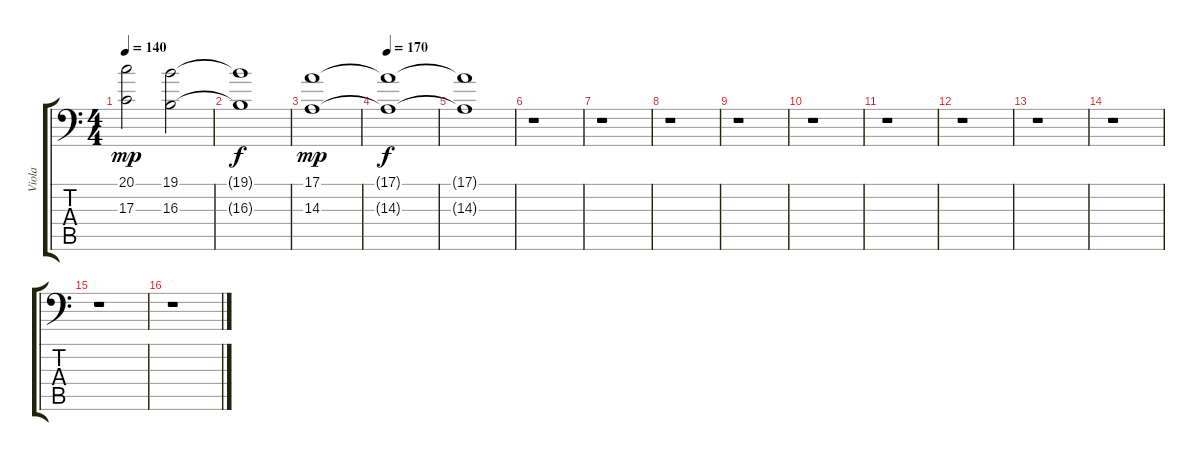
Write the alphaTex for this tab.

\track ("Viola" "Viola") {instrument viola}
\staff {score tabs}
\tuning (E3 B2 G2 D2 A1 E1) {hide}
\ts (4 4)
\tempo 140
\clef f4
\ks c
(20.1 17.3).2{dy mp} (19.1 16.3).2 |
(19.1{t} 16.3{t}).1{dy f} |
(17.1 14.3).1{dy mp} |
\tempo 170
(17.1{t} 14.3{t}).1{dy f volume 0} |
(17.1{t} 14.3{t}).1 |
r.1 |
r.1 |
r.1 |
r.1 |
r.1 |
r.1 |
r.1 |
r.1 |
r.1 |
r.1 |
r.1
